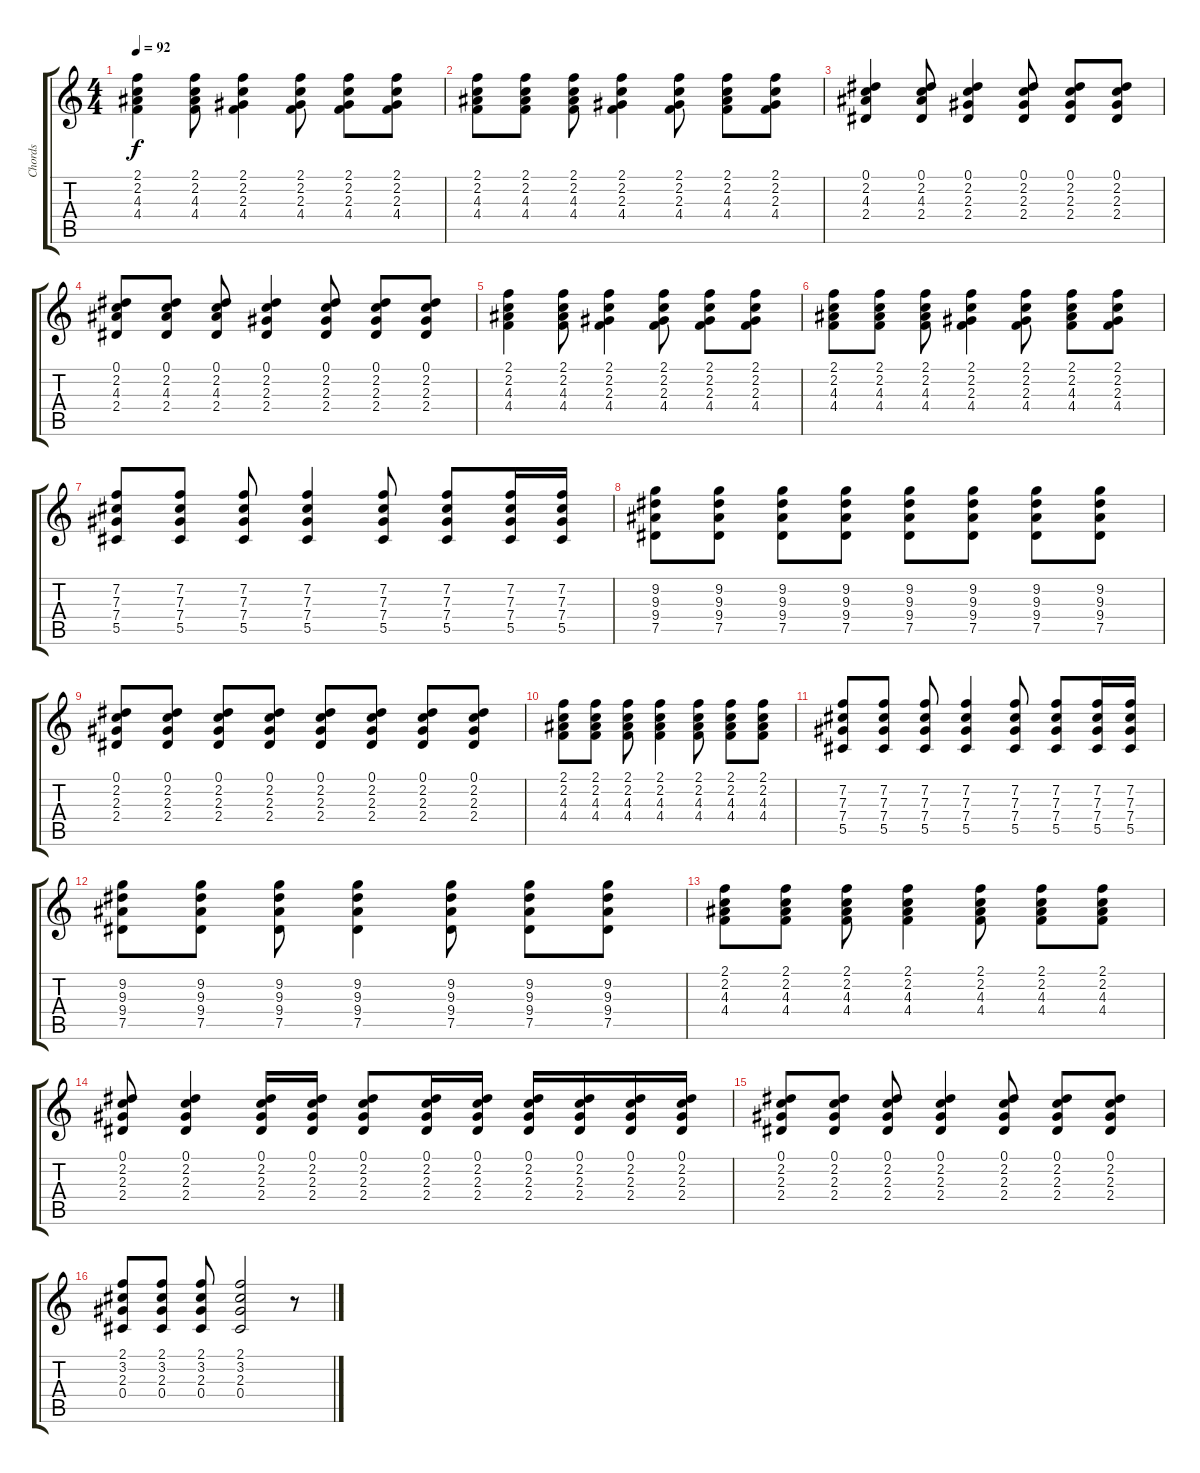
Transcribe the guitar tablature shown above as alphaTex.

\track ("Chords" "Chords") {instrument acousticguitarsteel}
\staff {score tabs}
\tuning (Eb4 Bb3 Gb3 Db3 Ab2 Eb2) {hide}
\ts (4 4)
\tempo 92
\clef g2
\ks c
(2.1 2.2 4.3 4.4).4{dy f} (2.1 2.2 4.3 4.4).8 (2.1 2.2 2.3 4.4).4 (2.1 2.2 2.3 4.4).8 (2.1 2.2 2.3 4.4).8 (2.1 2.2 2.3 4.4).8 |
(2.1 2.2 4.3 4.4).8 (2.1 2.2 4.3 4.4).8 (2.1 2.2 4.3 4.4).8 (2.1 2.2 2.3 4.4).4 (2.1 2.2 2.3 4.4).8 (2.1 2.2 4.3 4.4).8 (2.1 2.2 2.3 4.4).8 |
(0.1 2.2 4.3 2.4).4 (0.1 2.2 4.3 2.4).8 (0.1 2.2 2.3 2.4).4 (0.1 2.2 2.3 2.4).8 (0.1 2.2 2.3 2.4).8 (0.1 2.2 2.3 2.4).8 |
(0.1 2.2 4.3 2.4).8 (0.1 2.2 4.3 2.4).8 (0.1 2.2 4.3 2.4).8 (0.1 2.2 2.3 2.4).4 (0.1 2.2 2.3 2.4).8 (0.1 2.2 2.3 2.4).8 (0.1 2.2 2.3 2.4).8 |
(2.1 2.2 4.3 4.4).4 (2.1 2.2 4.3 4.4).8 (2.1 2.2 2.3 4.4).4 (2.1 2.2 2.3 4.4).8 (2.1 2.2 2.3 4.4).8 (2.1 2.2 2.3 4.4).8 |
(2.1 2.2 4.3 4.4).8 (2.1 2.2 4.3 4.4).8 (2.1 2.2 4.3 4.4).8 (2.1 2.2 2.3 4.4).4 (2.1 2.2 2.3 4.4).8 (2.1 2.2 4.3 4.4).8 (2.1 2.2 2.3 4.4).8 |
(7.2 7.3 7.4 5.5).8 (7.2 7.3 7.4 5.5).8 (7.2 7.3 7.4 5.5).8 (7.2 7.3 7.4 5.5).4 (7.2 7.3 7.4 5.5).8 (7.2 7.3 7.4 5.5).8 (7.2 7.3 7.4 5.5).16 (7.2 7.3 7.4 5.5).16 |
(9.2 9.3 9.4 7.5).8 (9.2 9.3 9.4 7.5).8 (9.2 9.3 9.4 7.5).8 (9.2 9.3 9.4 7.5).8 (9.2 9.3 9.4 7.5).8 (9.2 9.3 9.4 7.5).8 (9.2 9.3 9.4 7.5).8 (9.2 9.3 9.4 7.5).8 |
(0.1 2.2 2.3 2.4).8 (0.1 2.2 2.3 2.4).8 (0.1 2.2 2.3 2.4).8 (0.1 2.2 2.3 2.4).8 (0.1 2.2 2.3 2.4).8 (0.1 2.2 2.3 2.4).8 (0.1 2.2 2.3 2.4).8 (0.1 2.2 2.3 2.4).8 |
(2.1 2.2 4.3 4.4).8 (2.1 2.2 4.3 4.4).8 (2.1 2.2 4.3 4.4).8 (2.1 2.2 4.3 4.4).4 (2.1 2.2 4.3 4.4).8 (2.1 2.2 4.3 4.4).8 (2.1 2.2 4.3 4.4).8 |
(7.2 7.3 7.4 5.5).8 (7.2 7.3 7.4 5.5).8 (7.2 7.3 7.4 5.5).8 (7.2 7.3 7.4 5.5).4 (7.2 7.3 7.4 5.5).8 (7.2 7.3 7.4 5.5).8 (7.2 7.3 7.4 5.5).16 (7.2 7.3 7.4 5.5).16 |
(9.2 9.3 9.4 7.5).8 (9.2 9.3 9.4 7.5).8 (9.2 9.3 9.4 7.5).8 (9.2 9.3 9.4 7.5).4 (9.2 9.3 9.4 7.5).8 (9.2 9.3 9.4 7.5).8 (9.2 9.3 9.4 7.5).8 |
(2.1 2.2 4.3 4.4).8 (2.1 2.2 4.3 4.4).8 (2.1 2.2 4.3 4.4).8 (2.1 2.2 4.3 4.4).4 (2.1 2.2 4.3 4.4).8 (2.1 2.2 4.3 4.4).8 (2.1 2.2 4.3 4.4).8 |
(0.1 2.2 2.3 2.4).8 (0.1 2.2 2.3 2.4).4 (0.1 2.2 2.3 2.4).16 (0.1 2.2 2.3 2.4).16 (0.1 2.2 2.3 2.4).8 (0.1 2.2 2.3 2.4).16 (0.1 2.2 2.3 2.4).16 (0.1 2.2 2.3 2.4).16 (0.1 2.2 2.3 2.4).16 (0.1 2.2 2.3 2.4).16 (0.1 2.2 2.3 2.4).16 |
(0.1 2.2 2.3 2.4).8 (0.1 2.2 2.3 2.4).8 (0.1 2.2 2.3 2.4).8 (0.1 2.2 2.3 2.4).4 (0.1 2.2 2.3 2.4).8 (0.1 2.2 2.3 2.4).8 (0.1 2.2 2.3 2.4).8 |
(2.1 3.2 2.3 0.4).8 (2.1 3.2 2.3 0.4).8 (2.1 3.2 2.3 0.4).8 (2.1 3.2 2.3 0.4).2 r.8
